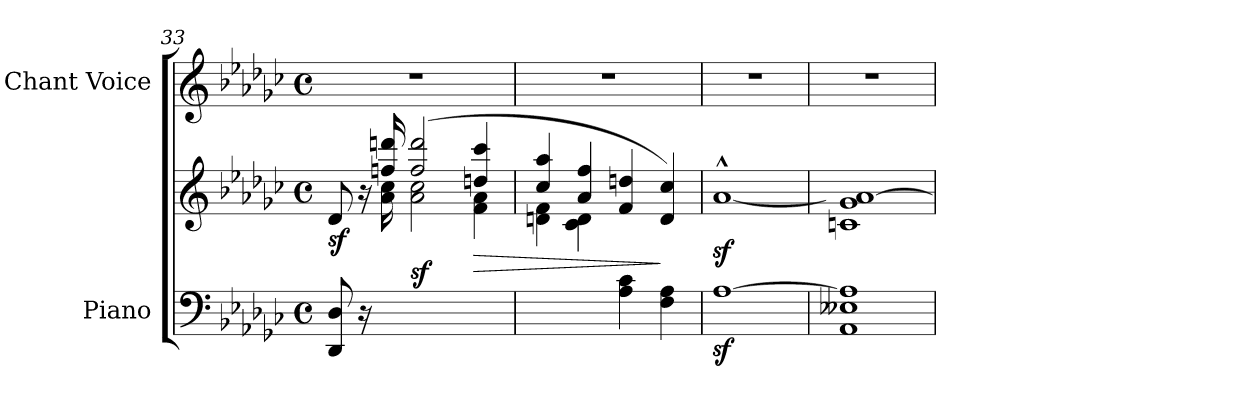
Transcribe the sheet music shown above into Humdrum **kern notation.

**kern	**kern	**dynam	**kern
*part2	*part2	*part2	*part1
*staff3	*staff2	*staff2/3	*staff1
*I"Piano	*	*	*I"Chant Voice
*I'Pno	*	*	*
*clefF4	*clefG2	*	*clefG2
*k[b-e-a-d-g-c-]	*k[b-e-a-d-g-c-]	*	*k[b-e-a-d-g-c-]
*M4/4	*M4/4	*	*M4/4
*met(c)	*met(c)	*	*met(c)
=33	=33	=33	=33
*	*^	*	*
!	!	!	!LO:DY:b	!
8DD-/ 8D-/	8d-/	8.ryy	sf	1r
16r	16r	.	.	.
16ryy	16ffn/ 16dddn/	16a-\ 16cc-\	.	.
!	!	!	!LO:DY:a=2	!
2.ryy	(2ff/ 2ddd/	(<2a-\ 2cc-\	sf	.
!	!	!	!LO:HP:b	!
.	4ddn/ 4ccc-/	4f\ 4a-\	>	.
=34	=34	=34	=34	=34
2ryy	4cc-/ 4aa-/	4dn\ 4f\	.	1r
.	4a-/ 4ff/	4c-\ 4d\	.	.
4A-\ 4c-\	4f/ 4ddn/	2ryy	.	.
4F\ 4A-\)	4d/ 4cc-/)	.	]	.
*	*v	*v	*	*
=35	=35	=35	=35
[1A-z<	[>1a-z<^^	.	1r
=36	=36	=36	=36
1AA- 1E--X 1A-]	1cn 1g- 1a-_	.	1r
=	=	=	=
*-	*-	*-	*-
